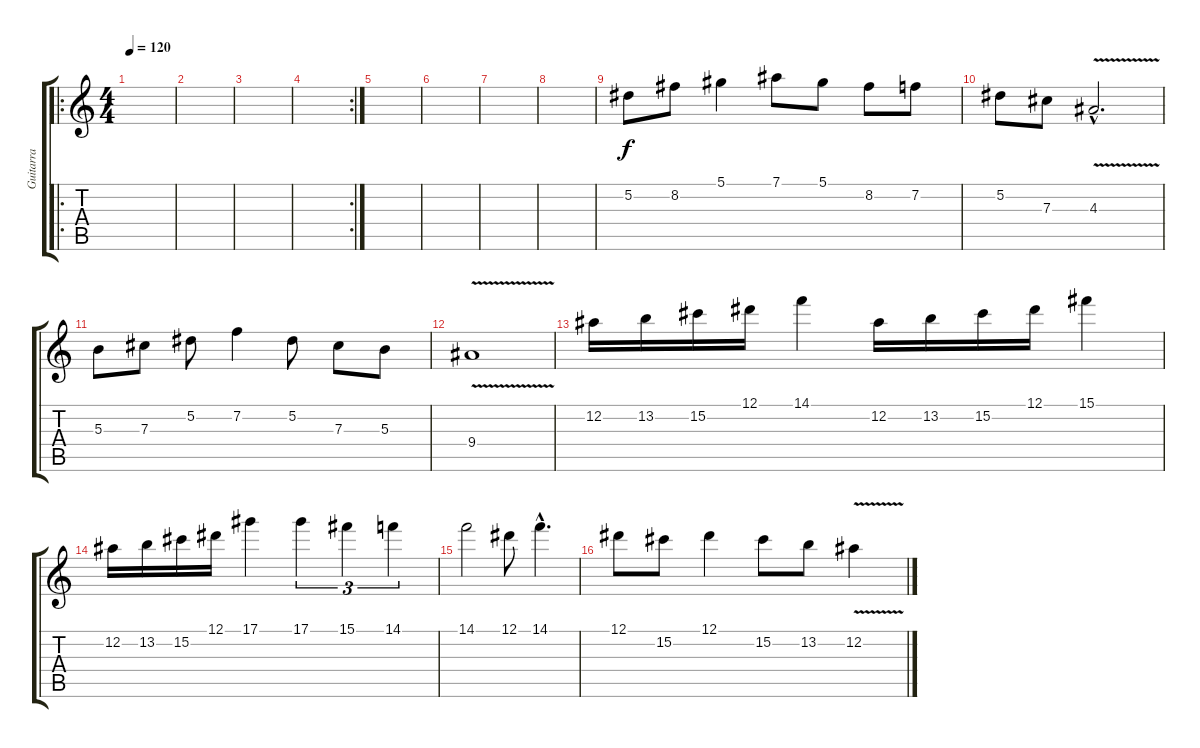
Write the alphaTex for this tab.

\track ("Guitarra" "Guitarra") {instrument distortionguitar}
\staff {score tabs}
\tuning (Eb4 Bb3 Gb3 Db3 Ab2 Eb2) {hide}
\ro
\ts (4 4)
\tempo 120
\clef g2
\ks c
|
|
|
\rc 2
|
|
|
|
|
5.2.8 8.2.8 5.1.4 7.1.8 5.1.8 8.2.8 7.2.8 |
5.2.8 7.3.8 4.3{v hac}.2{d} |
5.3.8 7.3.8 5.2.8 7.2.4 5.2.8 7.3.8 5.3.8 |
9.4{v}.1 |
12.2.16 13.2.16 15.2.16 12.1.16 14.1.4 12.2.16 13.2.16 15.2.16 12.1.16 15.1.4 |
12.2.16 13.2.16 15.2.16 12.1.16 17.1.4 17.1.4{tu (3 2)} 15.1.4{tu (3 2)} 14.1.4{tu (3 2)} |
14.1.2 12.1.8 14.1{hac}.4{d} |
12.1.8 15.2.8 12.1.4 15.2.8 13.2.8 12.2{v}.4
